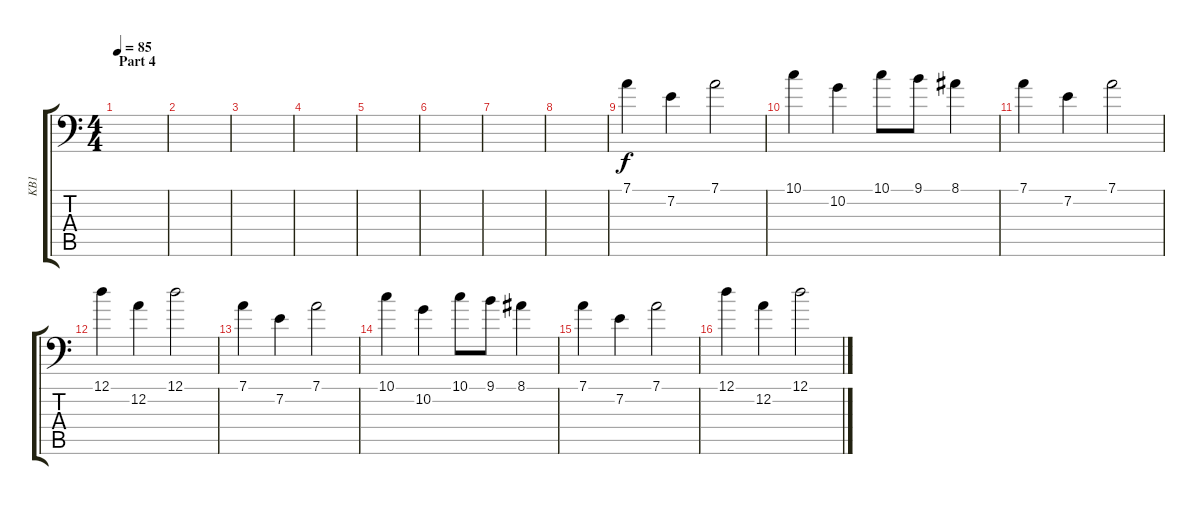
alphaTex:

\track ("KB1" "KB1") {instrument musicbox}
\staff {score tabs}
\tuning (D4 A3 F3 C3 G1 D1) {hide}
\ts (4 4)
\section ("" "Part 4")
\tempo 85
\clef f4
\ks c
|
|
|
|
|
|
|
|
7.1.4 7.2.4 7.1.2 |
10.1.4 10.2.4 10.1.8 9.1.8 8.1.4 |
7.1.4 7.2.4 7.1.2 |
12.1.4 12.2.4 12.1.2 |
7.1.4 7.2.4 7.1.2 |
10.1.4 10.2.4 10.1.8 9.1.8 8.1.4 |
7.1.4 7.2.4 7.1.2 |
12.1.4 12.2.4 12.1.2
